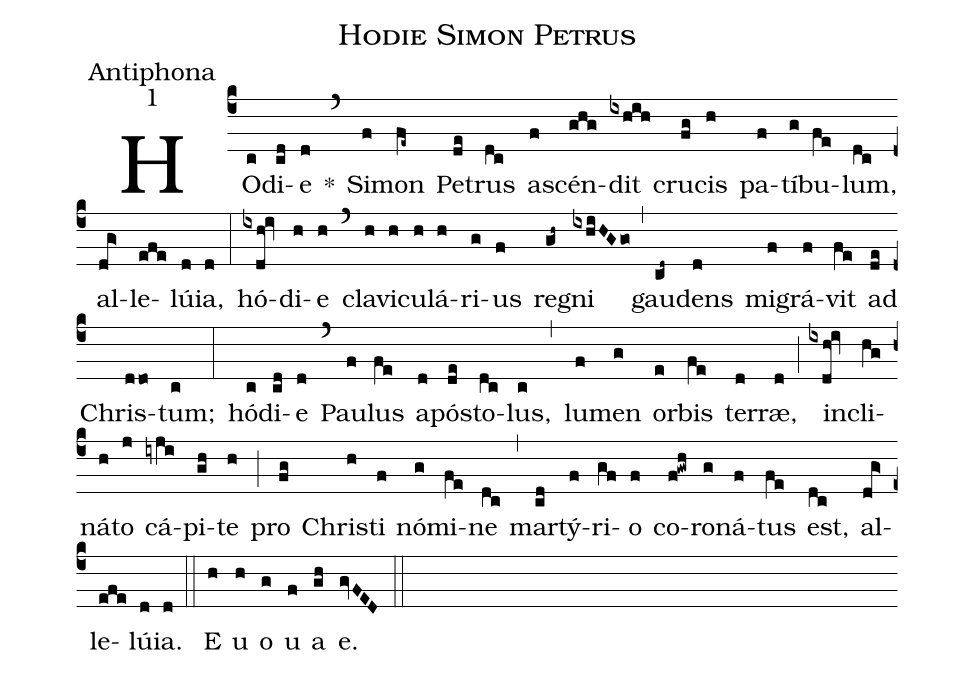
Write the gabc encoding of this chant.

name:Hodie Simon Petrus;
office-part:Antiphona;
mode:1;
%%
(c4)
HO(c)di(cd)e(d) *(`)
Si(f)mon(fe~) Pe(de)trus(dc) a(f)scén(ghg)dit(ixhih) cru(fg)cis(h) pa(f)tí(g)bu(fe)lum,(dc) al(dg>)le(efe)lú(d)ia,(d) (:)
hó(ixdh!iv)di(h)e(h) (`)
cla(h)vi(h)cu(h)lá(h)ri(g)us(f) re(gh~)gni(ixhiHGgo) (,)
gau(cd~)dens(d) mi(f)grá(f)vit(fe) ad(de) Chris(ddo)tum;(c) (:)
hó(c)di(cd)e(d) (`)
Pau(f)lus(fe) a(d)pós(de)to(dc)lus,(c) (,)
lu(f)men(g) or(e)bis(fe) ter(d)ræ,(d) (;)
in(ixdh!iv)cli(hg)ná(h)to(j) cá(iyji)pi(gh)te(h) (;)
pro(fg) Chris(h)ti(f) nó(g)mi(fe)ne(dc) (,)
mar(cd)tý(f)ri(gf)o(f) co(f!gwh)ro(g)ná(f)tus(fe) est,(dc) al(dg>)le(efe)lú(d)ia.(d) (::)
E(h) u(h) o(g) u(f) a(gh) e.(gvFED) (::)
